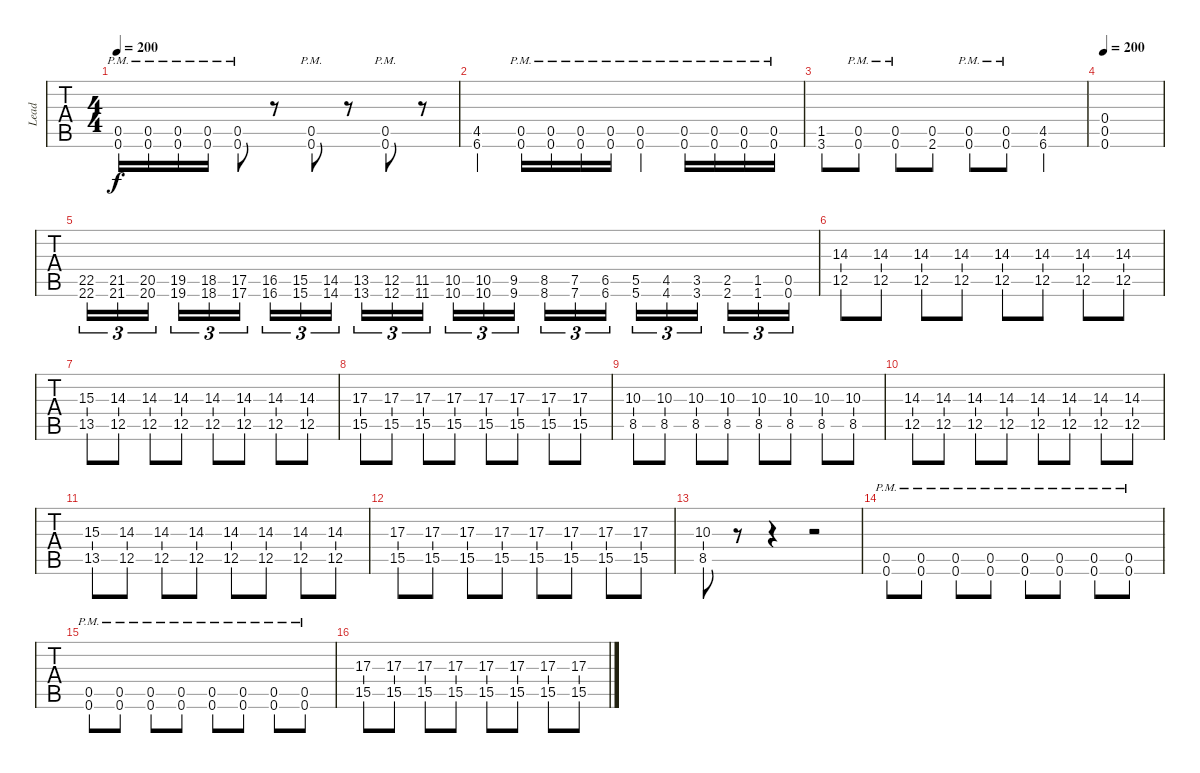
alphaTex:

\track ("Lead" "Lead") {instrument distortionguitar}
\staff {tabs}
\tuning (D4 A3 F3 C3 G2 C2) {hide}
\ts (4 4)
\tempo 200
\clef g2
\ks c
(0.5{pm} 0.6{pm}).16{dy f} (0.5{pm} 0.6{pm}).16 (0.5{pm} 0.6{pm}).16 (0.5{pm} 0.6{pm}).16 (0.5{pm} 0.6{pm}).8 r.8 (0.5{pm} 0.6{pm}).8 r.8 (0.5{pm} 0.6{pm}).8 r.8 |
(4.5 6.6).4 (0.5{pm} 0.6{pm}).16 (0.5{pm} 0.6{pm}).16 (0.5{pm} 0.6{pm}).16 (0.5{pm} 0.6{pm}).16 (0.5{pm} 0.6{pm}).4 (0.5{pm} 0.6{pm}).16 (0.5{pm} 0.6{pm}).16 (0.5{pm} 0.6{pm}).16 (0.5{pm} 0.6{pm}).16 |
(1.5 3.6).8 (0.5{pm} 0.6{pm}).8 (0.5{pm} 0.6{pm}).8 (0.5 2.6).8 (0.5{pm} 0.6{pm}).8 (0.5{pm} 0.6{pm}).8 (4.5 6.6).4 |
\tempo 200
(0.4 0.5 0.6).1 |
(22.5 22.6).16{tu (3 2) instrument guitarfretnoise} (21.5 21.6).16{tu (3 2)} (20.5 20.6).16{tu (3 2) beam splitsecondary} (19.5 19.6).16{tu (3 2)} (18.5 18.6).16{tu (3 2)} (17.5 17.6).16{tu (3 2)} (16.5 16.6).16{tu (3 2)} (15.5 15.6).16{tu (3 2)} (14.5 14.6).16{tu (3 2) beam splitsecondary} (13.5 13.6).16{tu (3 2)} (12.5 12.6).16{tu (3 2)} (11.5 11.6).16{tu (3 2)} (10.5 10.6).16{tu (3 2)} (10.5 10.6).16{tu (3 2)} (9.5 9.6).16{tu (3 2) beam splitsecondary} (8.5 8.6).16{tu (3 2)} (7.5 7.6).16{tu (3 2)} (6.5 6.6).16{tu (3 2)} (5.5 5.6).16{tu (3 2)} (4.5 4.6).16{tu (3 2)} (3.5 3.6).16{tu (3 2) beam splitsecondary} (2.5 2.6).16{tu (3 2)} (1.5 1.6).16{tu (3 2)} (0.5 0.6).16{tu (3 2)} |
(14.3 12.5).8{instrument distortionguitar} (14.3 12.5).8 (14.3 12.5).8 (14.3 12.5).8 (14.3 12.5).8 (14.3 12.5).8 (14.3 12.5).8 (14.3 12.5).8 |
(15.3 13.5).8 (14.3 12.5).8 (14.3 12.5).8 (14.3 12.5).8 (14.3 12.5).8 (14.3 12.5).8 (14.3 12.5).8 (14.3 12.5).8 |
(17.3 15.5).8 (17.3 15.5).8 (17.3 15.5).8 (17.3 15.5).8 (17.3 15.5).8 (17.3 15.5).8 (17.3 15.5).8 (17.3 15.5).8 |
(10.3 8.5).8 (10.3 8.5).8 (10.3 8.5).8 (10.3 8.5).8 (10.3 8.5).8 (10.3 8.5).8 (10.3 8.5).8 (10.3 8.5).8 |
(14.3 12.5).8 (14.3 12.5).8 (14.3 12.5).8 (14.3 12.5).8 (14.3 12.5).8 (14.3 12.5).8 (14.3 12.5).8 (14.3 12.5).8 |
(15.3 13.5).8 (14.3 12.5).8 (14.3 12.5).8 (14.3 12.5).8 (14.3 12.5).8 (14.3 12.5).8 (14.3 12.5).8 (14.3 12.5).8 |
(17.3 15.5).8 (17.3 15.5).8 (17.3 15.5).8 (17.3 15.5).8 (17.3 15.5).8 (17.3 15.5).8 (17.3 15.5).8 (17.3 15.5).8 |
(10.3 8.5).8 r.8 r.4 r.2 |
(0.5{pm} 0.6{pm}).8 (0.5{pm} 0.6{pm}).8 (0.5{pm} 0.6{pm}).8 (0.5{pm} 0.6{pm}).8 (0.5{pm} 0.6{pm}).8 (0.5{pm} 0.6{pm}).8 (0.5{pm} 0.6{pm}).8 (0.5{pm} 0.6{pm}).8 |
(0.5{pm} 0.6{pm}).8 (0.5{pm} 0.6{pm}).8 (0.5{pm} 0.6{pm}).8 (0.5{pm} 0.6{pm}).8 (0.5{pm} 0.6{pm}).8 (0.5{pm} 0.6{pm}).8 (0.5{pm} 0.6{pm}).8 (0.5{pm} 0.6{pm}).8 |
(17.3 15.5).8 (17.3 15.5).8 (17.3 15.5).8 (17.3 15.5).8 (17.3 15.5).8 (17.3 15.5).8 (17.3 15.5).8 (17.3 15.5).8
